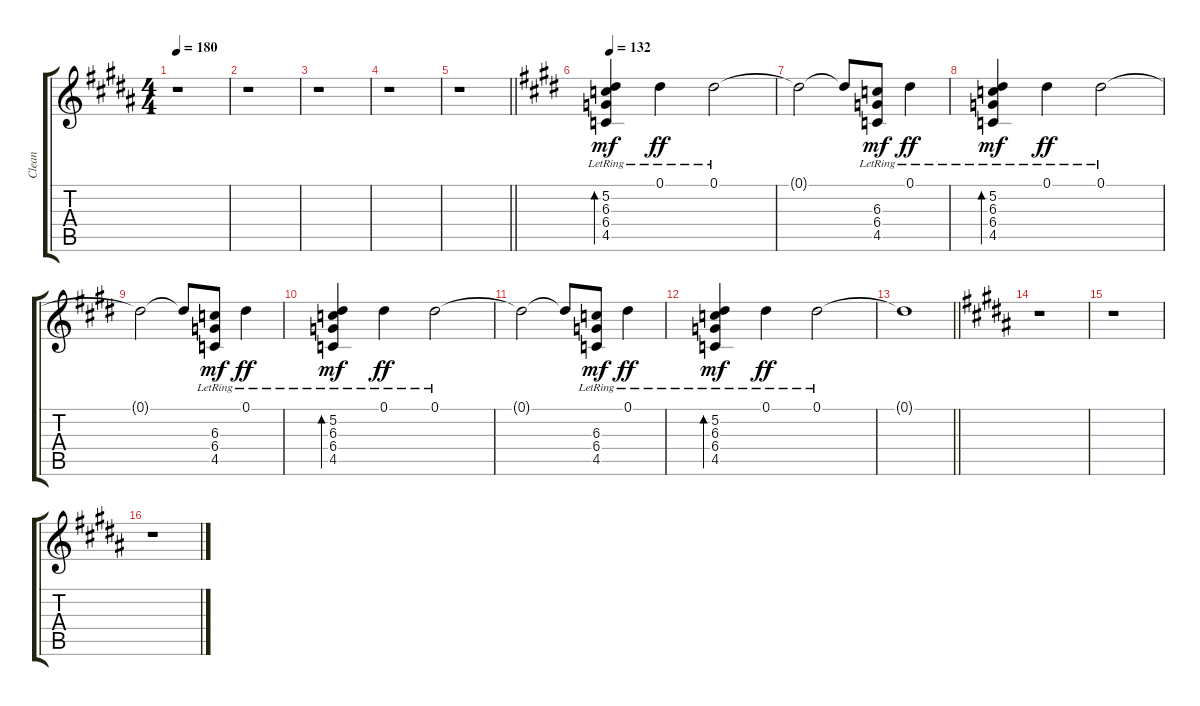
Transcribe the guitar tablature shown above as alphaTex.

\track ("Clean" "Clean") {instrument electricguitarclean}
\staff {score tabs}
\tuning (Eb4 Bb3 Gb3 Db3 Ab2 Eb2) {hide}
\ts (4 4)
\tempo 180
\clef g2
\ks b
r.1{dy mf} |
r.1 |
r.1 |
r.1 |
\barLineRight lightlight
r.1 |
\tempo 132
\ks e
(5.2{lr} 6.3{lr} 6.4{lr} 4.5{lr}).4{bd 30} 0.1{lr}.4{dy ff} 0.1{lr}.2 |
0.1{t}.2 0.1{t}.8 (6.3{lr} 6.4{lr} 4.5{lr}).8{dy mf} 0.1{lr}.4{dy ff} |
(5.2{lr} 6.3{lr} 6.4{lr} 4.5{lr}).4{bd 30 dy mf} 0.1{lr}.4{dy ff} 0.1{lr}.2 |
0.1{t}.2 0.1{t}.8 (6.3{lr} 6.4{lr} 4.5{lr}).8{dy mf} 0.1{lr}.4{dy ff} |
(5.2{lr} 6.3{lr} 6.4{lr} 4.5{lr}).4{bd 30 dy mf} 0.1{lr}.4{dy ff} 0.1{lr}.2 |
0.1{t}.2 0.1{t}.8 (6.3{lr} 6.4{lr} 4.5{lr}).8{dy mf} 0.1{lr}.4{dy ff} |
(5.2{lr} 6.3{lr} 6.4{lr} 4.5{lr}).4{bd 30 dy mf} 0.1{lr}.4{dy ff} 0.1{lr}.2 |
\barLineRight lightlight
0.1{t}.1 |
\ks b
r.1 |
r.1 |
r.1
